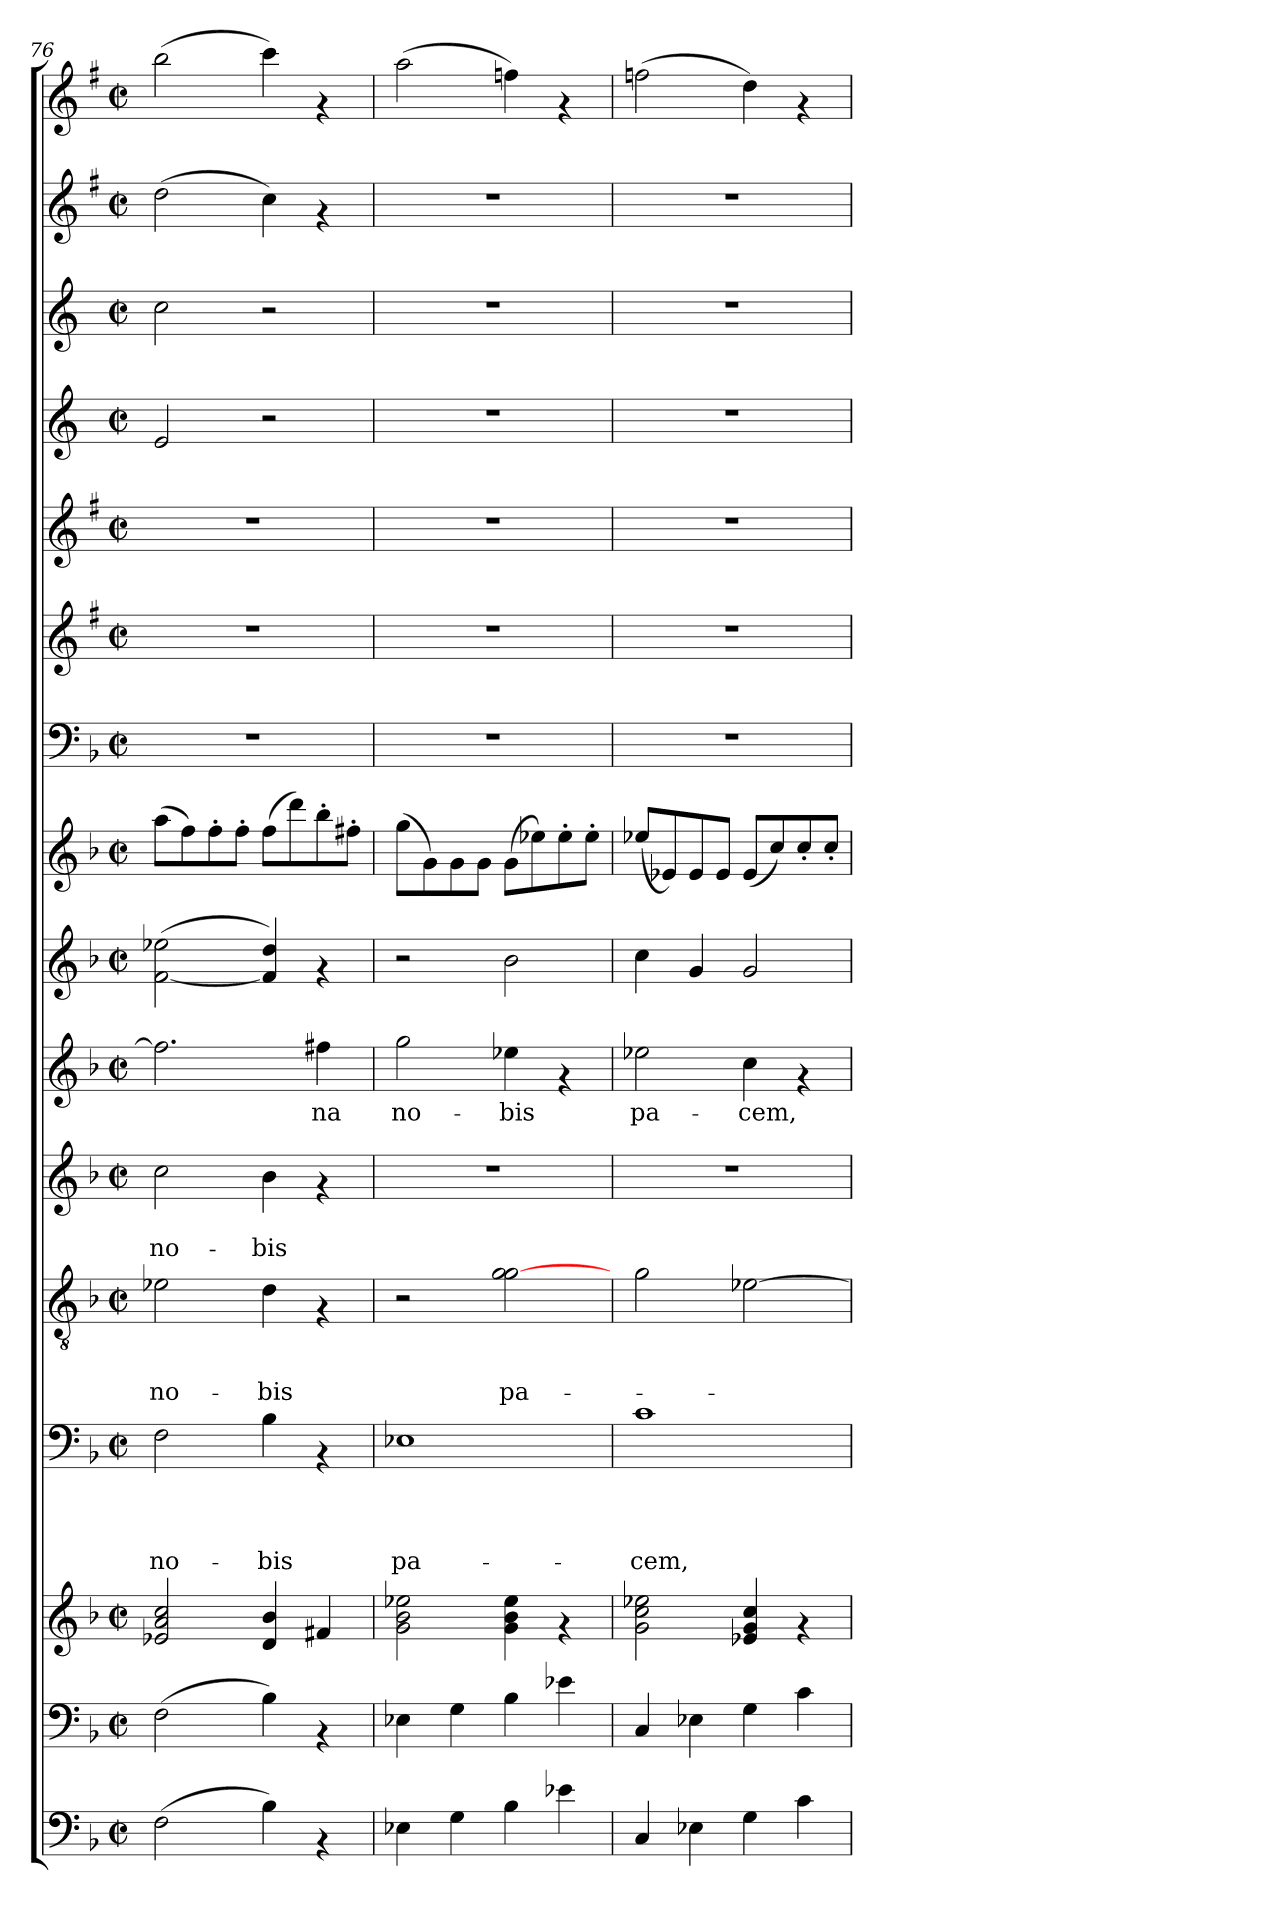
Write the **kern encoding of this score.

**kern	**kern	**kern	**kern	**text	**text	**text	**text	**kern	**text	**text	**text	**kern	**text	**text	**kern	**text	**kern	**kern	**kern	**kern	**kern	**kern	**kern	**kern	**kern
*part16	*part15	*part14	*part13	*part13	*part13	*part13	*part13	*part12	*part12	*part12	*part12	*part11	*part11	*part11	*part10	*part10	*part9	*part8	*part7	*part6	*part5	*part4	*part3	*part2	*part1
*staff16	*staff15	*staff14	*staff13	*staff13	*staff13	*staff13	*staff13	*staff12	*staff12	*staff12	*staff12	*staff11	*staff11	*staff11	*staff10	*staff10	*staff9	*staff8	*staff7	*staff6	*staff5	*staff4	*staff3	*staff2	*staff1
*clefF4	*clefF4	*clefG2	*clefF4	*	*	*	*	*clefGv2	*	*	*	*clefG2	*	*	*clefG2	*	*clefG2	*clefG2	*clefF4	*clefG2	*clefG2	*clefG2	*clefG2	*clefG2	*clefG2
*	*	*	*	*	*	*	*	*	*	*	*	*	*	*	*	*	*	*	*	*ITrd1c2	*ITrd1c2	*ITrd-3c-5	*ITrd-3c-5	*ITrd1c2	*ITrd1c2
*k[b-]	*k[b-]	*k[b-]	*k[b-]	*	*	*	*	*k[b-]	*	*	*	*k[b-]	*	*	*k[b-]	*	*k[b-]	*k[b-]	*k[b-]	*k[b-]	*k[b-]	*k[b-]	*k[b-]	*k[b-]	*k[b-]
*F:	*F:	*F:	*F:	*	*	*	*	*F:	*	*	*	*F:	*	*	*F:	*	*F:	*F:	*F:	*F:	*F:	*F:	*F:	*F:	*F:
*M2/2	*M2/2	*M2/2	*M2/2	*	*	*	*	*M2/2	*	*	*	*M2/2	*	*	*M2/2	*	*M2/2	*M2/2	*M2/2	*M2/2	*M2/2	*M2/2	*M2/2	*M2/2	*M2/2
*met(c|)	*met(c|)	*met(c|)	*met(c|)	*	*	*	*	*met(c|)	*	*	*	*met(c|)	*	*	*met(c|)	*	*met(c|)	*met(c|)	*met(c|)	*met(c|)	*met(c|)	*met(c|)	*met(c|)	*met(c|)	*met(c|)
=76	=76	=76	=76	=76	=76	=76	=76	=76	=76	=76	=76	=76	=76	=76	=76	=76	=76	=76	=76	=76	=76	=76	=76	=76	=76
!	!	!	!	!	!	!	!LO:LY:b	!	!	!	!LO:LY:b	!	!	!LO:LY:b	!	!	!	!	!	!	!	!	!	!	!
(>2F\	(>2F\	2e-X/ 2a/ 2cc/	2F\	.	.	.	no-	2e-X\	.	.	no-	2cc\	.	no-	2.ff\]	.	(>[<2f\ 2ee-X\	(>8aa\L	1r	1r	1r	2a/	2ff\	(>2cc\	(>2aa\
.	.	.	.	.	.	.	.	.	.	.	.	.	.	.	.	.	.	8ff\)	.	.	.	.	.	.	.
.	.	.	.	.	.	.	.	.	.	.	.	.	.	.	.	.	.	8ff'>\	.	.	.	.	.	.	.
.	.	.	.	.	.	.	.	.	.	.	.	.	.	.	.	.	.	8ff'>\J	.	.	.	.	.	.	.
!	!	!	!	!	!	!	!LO:LY:b	!	!	!	!LO:LY:b	!	!	!LO:LY:b	!	!	!	!	!	!	!	!	!	!	!
4B-\)	4B-\)	4d/ 4b-/	4B-\	.	.	.	-bis	4d\	.	.	-bis	4b-\	.	-bis	.	.	4f/] 4dd/)	(>8ff\L	.	.	.	2r	2r	4b-\)	4bb-\)
.	.	.	.	.	.	.	.	.	.	.	.	.	.	.	.	.	.	8ddd\)	.	.	.	.	.	.	.
!	!	!	!	!	!	!	!	!	!	!	!	!	!	!	!	!LO:LY:b	!	!	!	!	!	!	!	!	!
4rAA	4rAA	4f#X/	4rAA	.	.	.	.	4rF	.	.	.	4rf	.	.	4ff#X\	-na	4rf	8bb-'>\	.	.	.	.	.	4rf	4rf
.	.	.	.	.	.	.	.	.	.	.	.	.	.	.	.	.	.	8ff#X'>\J	.	.	.	.	.	.	.
=77	=77	=77	=77	=77	=77	=77	=77	=77	=77	=77	=77	=77	=77	=77	=77	=77	=77	=77	=77	=77	=77	=77	=77	=77	=77
!	!	!	!	!	!	!	!LO:LY:b	!	!	!	!	!	!	!	!	!LO:LY:b	!	!	!	!	!	!	!	!	!
4E-X\	4E-X\	2g\ 2b-\ 2ee-X\	1E-X	.	.	.	pa-	2r	.	.	.	1r	.	.	2gg\	no-	2r	(>8gg\L	1r	1r	1r	1r	1r	1r	(>2gg\
.	.	.	.	.	.	.	.	.	.	.	.	.	.	.	.	.	.	8g\)	.	.	.	.	.	.	.
4G\	4G\	.	.	.	.	.	.	.	.	.	.	.	.	.	.	.	.	8g\	.	.	.	.	.	.	.
.	.	.	.	.	.	.	.	.	.	.	.	.	.	.	.	.	.	8g\J	.	.	.	.	.	.	.
!	!	!	!	!	!	!	!	!	!	!	!LO:LY:b	!	!	!	!	!LO:LY:b	!	!	!	!	!	!	!	!	!
4B-\	4B-\	4g\ 4b-\ 4ee-\	.	.	.	.	.	2g\ [>2g\	.	.	pa-	.	.	.	4ee-X\	-bis	2b-\	(>8g\L	.	.	.	.	.	.	4ee-X\)
.	.	.	.	.	.	.	.	.	.	.	.	.	.	.	.	.	.	8ee-X\)	.	.	.	.	.	.	.
4e-X\	4e-X\	4rf	.	.	.	.	.	.	.	.	.	.	.	.	4rf	.	.	8ee-'>\	.	.	.	.	.	.	4rf
.	.	.	.	.	.	.	.	.	.	.	.	.	.	.	.	.	.	8ee-'>\J	.	.	.	.	.	.	.
=78	=78	=78	=78	=78	=78	=78	=78	=78	=78	=78	=78	=78	=78	=78	=78	=78	=78	=78	=78	=78	=78	=78	=78	=78	=78
!	!	!	!	!	!	!	!LO:LY:b	!	!	!	!	!	!	!	!	!LO:LY:b	!	!	!	!	!	!	!	!	!
4C/	4C/	2g\ 2cc\ 2ee-X\	1c	.	.	.	-cem,	2g\	.	.	.	1r	.	.	2ee-X\	pa-	4cc\	(<8ee-X/L	1r	1r	1r	1r	1r	1r	(>2ee-X\
.	.	.	.	.	.	.	.	.	.	.	.	.	.	.	.	.	.	8e-X/)	.	.	.	.	.	.	.
4E-X\	4E-X\	.	.	.	.	.	.	.	.	.	.	.	.	.	.	.	4g/	8e-/	.	.	.	.	.	.	.
.	.	.	.	.	.	.	.	.	.	.	.	.	.	.	.	.	.	8e-/J	.	.	.	.	.	.	.
!	!	!	!	!	!	!	!	!	!	!	!	!	!	!	!	!LO:LY:b	!	!	!	!	!	!	!	!	!
4G\	4G\	4e-X/ 4g/ 4cc/	.	.	.	.	.	[>2e-X\	.	.	.	.	.	.	4cc\	-cem,	2g/	(<8e-/L	.	.	.	.	.	.	4cc\)
.	.	.	.	.	.	.	.	.	.	.	.	.	.	.	.	.	.	8cc/)	.	.	.	.	.	.	.
4c\	4c\	4rf	.	.	.	.	.	.	.	.	.	.	.	.	4rf	.	.	8cc'</	.	.	.	.	.	.	4rf
.	.	.	.	.	.	.	.	.	.	.	.	.	.	.	.	.	.	8cc'</J	.	.	.	.	.	.	.
=	=	=	=	=	=	=	=	=	=	=	=	=	=	=	=	=	=	=	=	=	=	=	=	=	=
*-	*-	*-	*-	*-	*-	*-	*-	*-	*-	*-	*-	*-	*-	*-	*-	*-	*-	*-	*-	*-	*-	*-	*-	*-	*-
